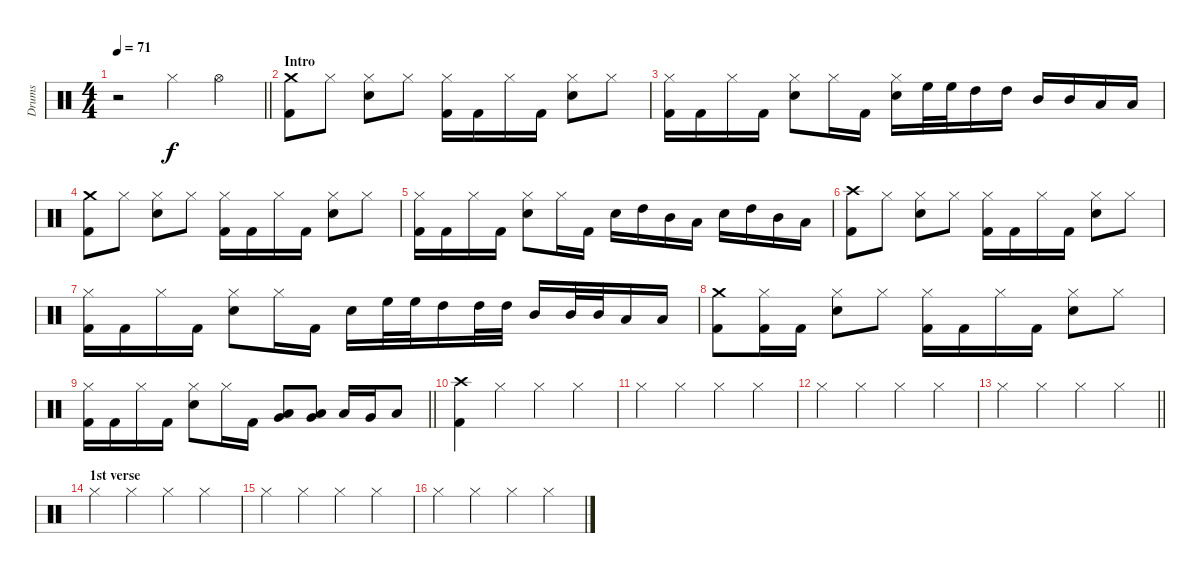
\track ("Drums" "Drums") {instrument percussion}
\staff {score}
\articulation defaults
\ts (4 4)
\tempo 71
\clef neutral
\barLineRight lightlight
\ks c
r.2{dy f} "Hi-Hat (closed)".4 "Hi-Hat (open)".4 |
\section ("" "Intro")
("Crash medium (hit)" "Kick (hit) 2").8 "Hi-Hat (closed)".8 ("Hi-Hat (closed)" "Snare (hit) 2").8 "Hi-Hat (closed)".8 ("Hi-Hat (closed)" "Kick (hit) 2").16 "Kick (hit) 2".16 "Hi-Hat (closed)".16 "Kick (hit) 2".16 ("Hi-Hat (closed)" "Snare (hit) 2").8 "Hi-Hat (closed)".8 |
("Hi-Hat (closed)" "Kick (hit) 2").16 "Kick (hit) 2".16 "Hi-Hat (closed)".16 "Kick (hit) 2".16 ("Hi-Hat (closed)" "Snare (hit) 2").8 "Hi-Hat (closed)".16 "Kick (hit) 2".16 ("Hi-Hat (closed)" "Snare (hit) 2").16 "High Floor Tom (hit)".32 "High Floor Tom (hit)".32 "High Tom (hit)".16 "High Tom (hit)".16 "Mid Tom (hit)".16 "Mid Tom (hit)".16 "Low Tom (hit)".16 "Low Tom (hit)".16 |
("Crash medium (hit)" "Kick (hit) 2").8 "Hi-Hat (closed)".8 ("Hi-Hat (closed)" "Snare (hit) 2").8 "Hi-Hat (closed)".8 ("Hi-Hat (closed)" "Kick (hit) 2").16 "Kick (hit) 2".16 "Hi-Hat (closed)".16 "Kick (hit) 2".16 ("Hi-Hat (closed)" "Snare (hit) 2").8 "Hi-Hat (closed)".8 |
("Hi-Hat (closed)" "Kick (hit) 2").16 "Kick (hit) 2".16 "Hi-Hat (closed)".16 "Kick (hit) 2".16 ("Hi-Hat (closed)" "Snare (hit) 2").8 "Hi-Hat (closed)".16 "Kick (hit) 2".16 "Snare (hit) 2".16 "High Tom (hit)".16 "Mid Tom (hit)".16 "Low Tom (hit)".16 "Snare (hit) 2".16 "High Tom (hit)".16 "Mid Tom (hit)".16 "Low Tom (hit)".16 |
("Crash high (hit)" "Kick (hit) 2").8 "Hi-Hat (closed)".8 ("Hi-Hat (closed)" "Snare (hit) 2").8 "Hi-Hat (closed)".8 ("Hi-Hat (closed)" "Kick (hit) 2").16 "Kick (hit) 2".16 "Hi-Hat (closed)".16 "Kick (hit) 2".16 ("Hi-Hat (closed)" "Snare (hit) 2").8 "Hi-Hat (closed)".8 |
("Hi-Hat (closed)" "Kick (hit) 2").16 "Kick (hit) 2".16 "Hi-Hat (closed)".16 "Kick (hit) 2".16 ("Hi-Hat (closed)" "Snare (hit) 2").8 "Hi-Hat (closed)".16 "Kick (hit) 2".16 "Snare (hit) 2".16 "High Floor Tom (hit)".32 "High Floor Tom (hit)".32 "High Tom (hit)".16 "High Tom (hit)".32 "High Tom (hit)".32 "Mid Tom (hit)".16 "Mid Tom (hit)".32 "Mid Tom (hit)".32 "Low Tom (hit)".16 "Low Tom (hit)".16 |
("Crash medium (hit)" "Kick (hit) 2").8 ("Hi-Hat (closed)" "Kick (hit) 2").16 "Kick (hit) 2".16 ("Hi-Hat (closed)" "Snare (hit) 2").8 "Hi-Hat (closed)".8 ("Hi-Hat (closed)" "Kick (hit) 2").16 "Kick (hit) 2".16 "Hi-Hat (closed)".16 "Kick (hit) 2".16 ("Hi-Hat (closed)" "Snare (hit) 2").8 "Hi-Hat (closed)".8 |
\barLineRight lightlight
("Hi-Hat (closed)" "Kick (hit) 2").16 "Kick (hit) 2".16 "Hi-Hat (closed)".16 "Kick (hit) 2".16 ("Hi-Hat (closed)" "Snare (hit) 2").8 "Hi-Hat (closed)".16 "Kick (hit) 2".16 ("Low Tom (hit)" "Very Low Tom (hit)").8 ("Low Tom (hit)" "Very Low Tom (hit)").8 "Low Tom (hit)".16 "Very Low Tom (hit)".16 "Low Floor Tom (hit)".8 |
("Crash high (hit)" "Kick (hit) 2").4 "Hi-Hat (closed)".4 "Hi-Hat (closed)".4 "Hi-Hat (closed)".4 |
"Hi-Hat (closed)".4 "Hi-Hat (closed)".4 "Hi-Hat (closed)".4 "Hi-Hat (closed)".4 |
"Hi-Hat (closed)".4 "Hi-Hat (closed)".4 "Hi-Hat (closed)".4 "Hi-Hat (closed)".4 |
\barLineRight lightlight "Hi-Hat (closed)".4 "Hi-Hat (closed)".4 "Hi-Hat (closed)".4 "Hi-Hat (closed)".4
|
\section ("" "1st verse")
"Hi-Hat (closed)".4 "Hi-Hat (closed)".4 "Hi-Hat (closed)".4 "Hi-Hat (closed)".4 |
"Hi-Hat (closed)".4 "Hi-Hat (closed)".4 "Hi-Hat (closed)".4 "Hi-Hat (closed)".4 |
"Hi-Hat (closed)".4 "Hi-Hat (closed)".4 "Hi-Hat (closed)".4 "Hi-Hat (closed)".4
